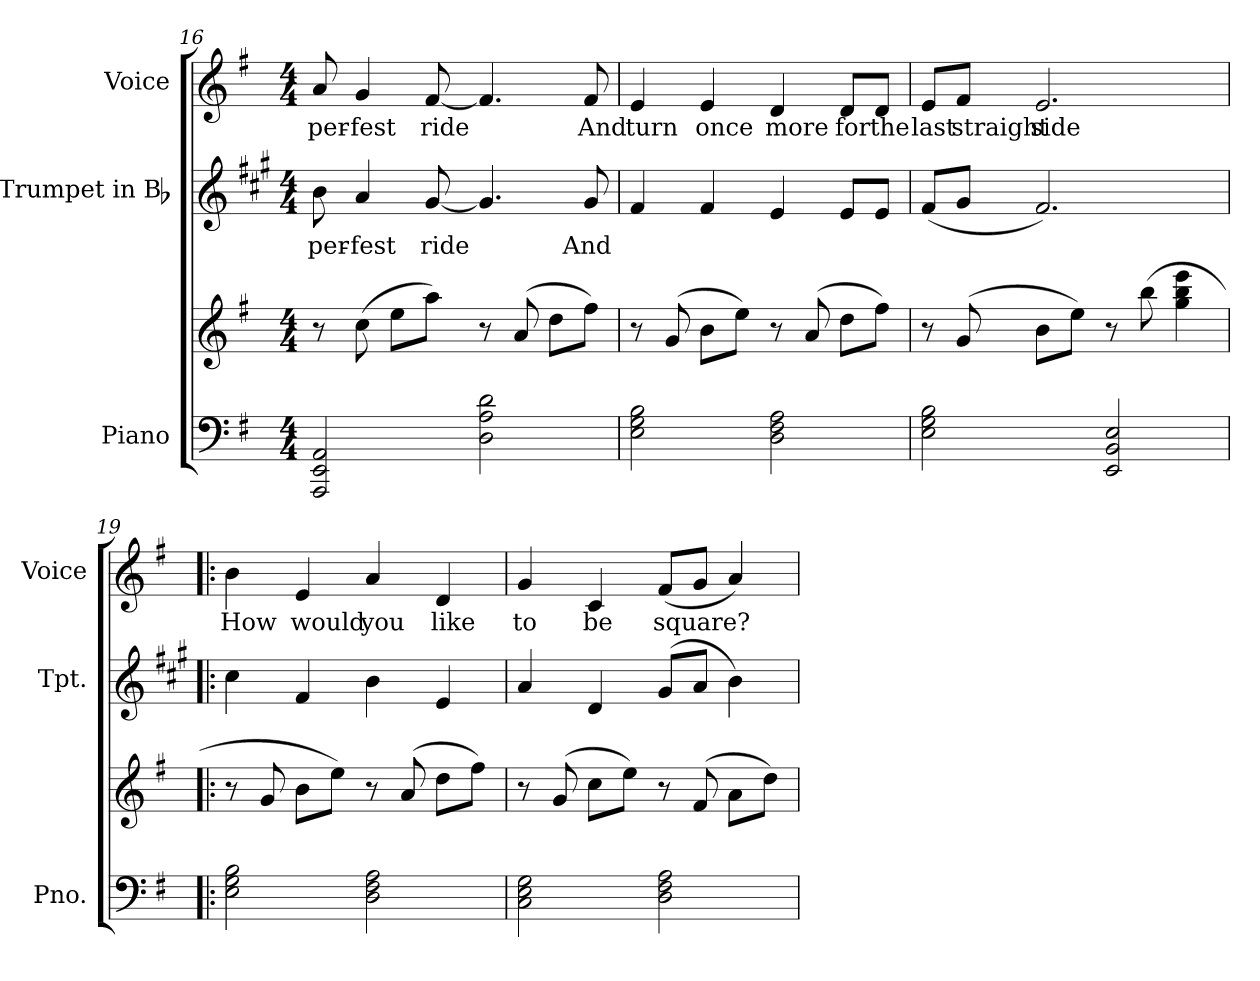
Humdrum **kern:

**kern	**kern	**kern	**text	**kern	**text
*part3	*part3	*part2	*part2	*part1	*part1
*staff4	*staff3	*staff2	*staff2	*staff1	*staff1
*I"Piano	*	*I"Trumpet in Bb	*	*I"Voice	*
*I'Pno.	*	*I'Tpt.	*	*I'Voice	*
*clefF4	*clefG2	*clefG2	*	*clefG2	*
*	*	*ITrd1c2	*	*	*
*k[f#]	*k[f#]	*k[f#]	*	*k[f#]	*
*G:	*G:	*G:	*	*G:	*
*M4/4	*M4/4	*M4/4	*	*M4/4	*
=16	=16	=16	=16	=16	=16
!	!	!	!LO:LY:b:color=#000000	!	!
!	!	!	!	!	!LO:LY:b:color=#000000
2AAAi/ 2EEi 2AAi	8r	8ai\	per-	8ai/	per-
!	!	!	!LO:LY:b:color=#000000	!	!
!	!	!	!	!	!LO:LY:b:color=#000000
.	(8cci\	4gi/	-fest	4gi/	-fest
.	8eei\L	.	.	.	.
!	!	!	!LO:LY:b:color=#000000	!	!
!	!	!	!	!	!LO:LY:b:color=#000000
.	8aai\J)	[8f#i/	ride	[8f#i/	ride
2Di\ 2Ai 2di	8r	4.f#i/]	.	4.f#i/]	.
.	(8ai/	.	.	.	.
.	8ddi\L	.	.	.	.
!	!	!	!LO:LY:b:color=#000000	!	!
!	!	!	!	!	!LO:LY:b:color=#000000
.	8ff#i\J)	8f#i/	And	8f#i/	And
=17	=17	=17	=17	=17	=17
!	!	!	!	!	!LO:LY:b:color=#000000
2Ei\ 2Gi 2Bi	8r	4ei/	.	4ei/	turn
.	(8gi/	.	.	.	.
!	!	!	!	!	!LO:LY:b:color=#000000
.	8bi\L	4ei/	.	4ei/	once
.	8eei\J)	.	.	.	.
!	!	!	!	!	!LO:LY:b:color=#000000
2Di\ 2F#i 2Ai	8r	4di/	.	4di/	more
.	(8ai/	.	.	.	.
!	!	!	!	!	!LO:LY:b:color=#000000
.	8ddi\L	8di/L	.	8di/L	for
!	!	!	!	!	!LO:LY:b:color=#000000
.	8ff#i\J)	8di/J	.	8di/J	the
!!LO:LB:g=z
=18	=18	=18	=18	=18	=18
!	!	!	!	!	!LO:LY:b:color=#000000
2Ei\ 2Gi 2Bi	8r	(8ei/L	.	8ei/L	last
!	!	!	!	!	!LO:LY:b:color=#000000
.	(8gi/	8f#i/J	.	8f#i/J	straight
!	!	!	!	!	!LO:LY:b:color=#000000
.	8bi\L	2.ei/)	.	2.ei/	side
.	8eei\J)	.	.	.	.
2EEi/ 2BBi 2Ei	8r	.	.	.	.
.	(8bbi\	.	.	.	.
.	4ggi\ 4bbi 4eeei	.	.	.	.
=19!|:	=19!|:	=19!|:	=19!|:	=19!|:	=19!|:
!	!	!	!	!	!LO:LY:b:color=#000000
2Ei\ 2Gi 2Bi	8r	4bi\	.	4bi\	How
.	8gi/	.	.	.	.
!	!	!	!	!	!LO:LY:b:color=#000000
.	8bi\L	4ei/	.	4ei/	would
.	8eei\J)	.	.	.	.
!	!	!	!	!	!LO:LY:b:color=#000000
2Di\ 2F#i 2Ai	8r	4ai\	.	4ai/	you
.	(8ai/	.	.	.	.
!	!	!	!	!	!LO:LY:b:color=#000000
.	8ddi\L	4di/	.	4di/	like
.	8ff#i\J)	.	.	.	.
=20	=20	=20	=20	=20	=20
!	!	!	!	!	!LO:LY:b:color=#000000
2Ci\ 2Ei 2Gi	8r	4gi/	.	4gi/	to
.	(8gi/	.	.	.	.
!	!	!	!	!	!LO:LY:b:color=#000000
.	8cci\L	4ci/	.	4ci/	be
.	8eei\J)	.	.	.	.
!	!	!	!	!	!LO:LY:b:color=#000000
2Di\ 2F#i 2Ai	8r	(8f#i/L	.	(8f#i/L	square?
.	(8f#i/	8gi/J	.	8gi/J	.
.	8ai\L	4ai\)	.	4ai/)	.
.	8ddi\J)	.	.	.	.
=	=	=	=	=	=
*-	*-	*-	*-	*-	*-
